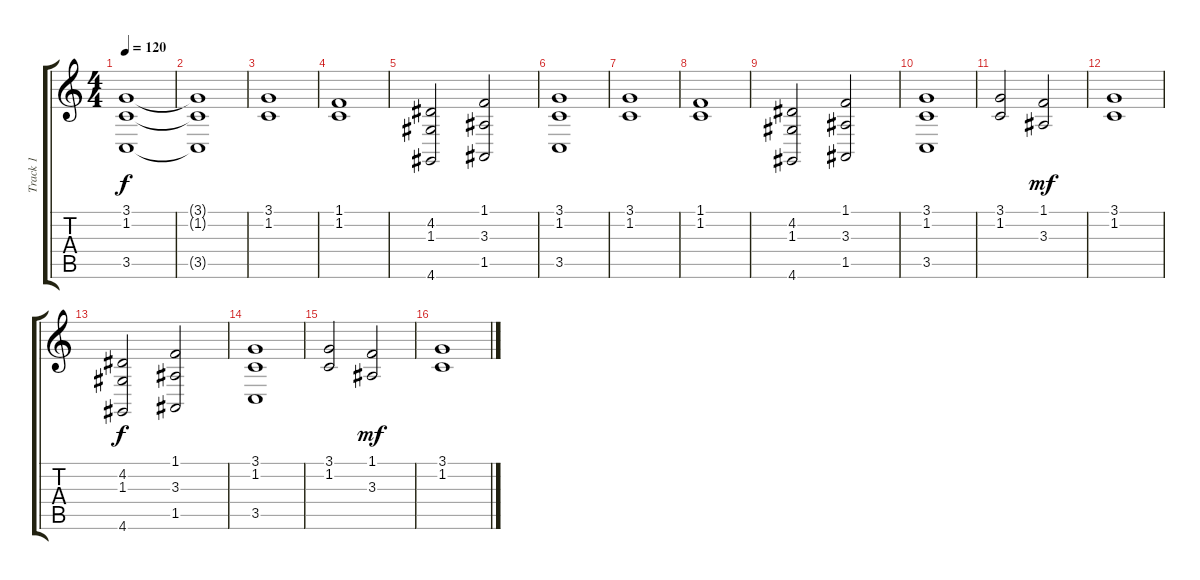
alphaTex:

\track ("Track 1" "Track 1") {instrument stringensemble2}
\staff {score tabs}
\tuning (E4 B3 G3 D3 A2 E2) {hide}
\ts (4 4)
\tempo 120
\clef g2
\ks c
(3.1 1.2 3.5).1{dy f} |
(3.1{t} 1.2{t} 3.5{t}).1 |
(3.1 1.2).1 |
(1.1 1.2).1 |
(4.2 1.3 4.6).2 (1.1 3.3 1.5).2 |
(3.1 1.2 3.5).1 |
(3.1 1.2).1 |
(1.1 1.2).1 |
(4.2 1.3 4.6).2 (1.1 3.3 1.5).2 |
(3.1 1.2 3.5).1 |
(3.1 1.2).2 (1.1 3.3).2{dy mf} |
(3.1 1.2).1 |
(4.2 1.3 4.6).2{dy f} (1.1 3.3 1.5).2 |
(3.1 1.2 3.5).1 |
(3.1 1.2).2 (1.1 3.3).2{dy mf} |
(3.1 1.2).1
